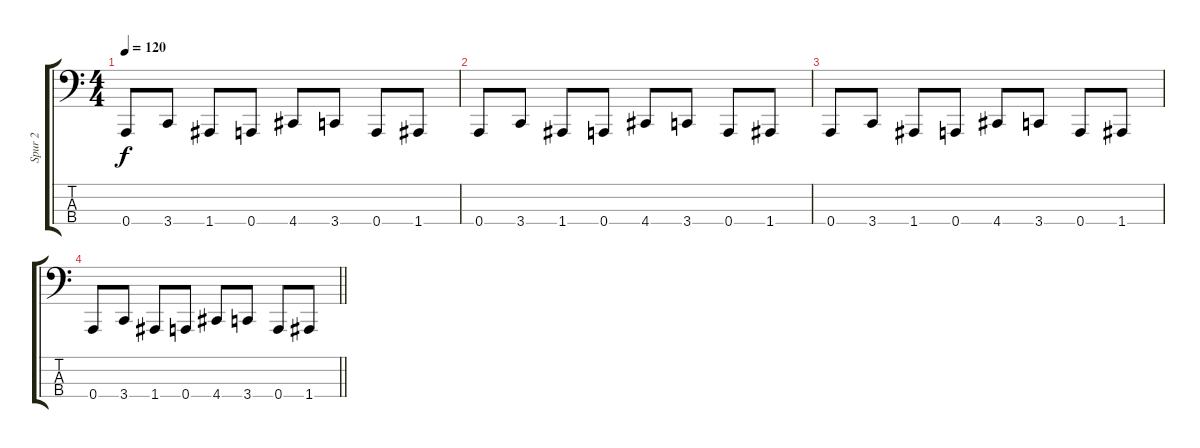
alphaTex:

\track ("Spur 2" "Spur 2") {instrument electricbassfinger}
\staff {score tabs}
\tuning (D2 A1 E1 A0) {hide}
\ts (4 4)
\tempo 120
\clef f4
\ks c
0.4.8{dy f} 3.4.8 1.4.8 0.4.8 4.4.8 3.4.8 0.4.8 1.4.8 |
0.4.8 3.4.8 1.4.8 0.4.8 4.4.8 3.4.8 0.4.8 1.4.8 |
0.4.8 3.4.8 1.4.8 0.4.8 4.4.8 3.4.8 0.4.8 1.4.8 |
\barLineRight lightlight
0.4.8 3.4.8 1.4.8 0.4.8 4.4.8 3.4.8 0.4.8 1.4.8
